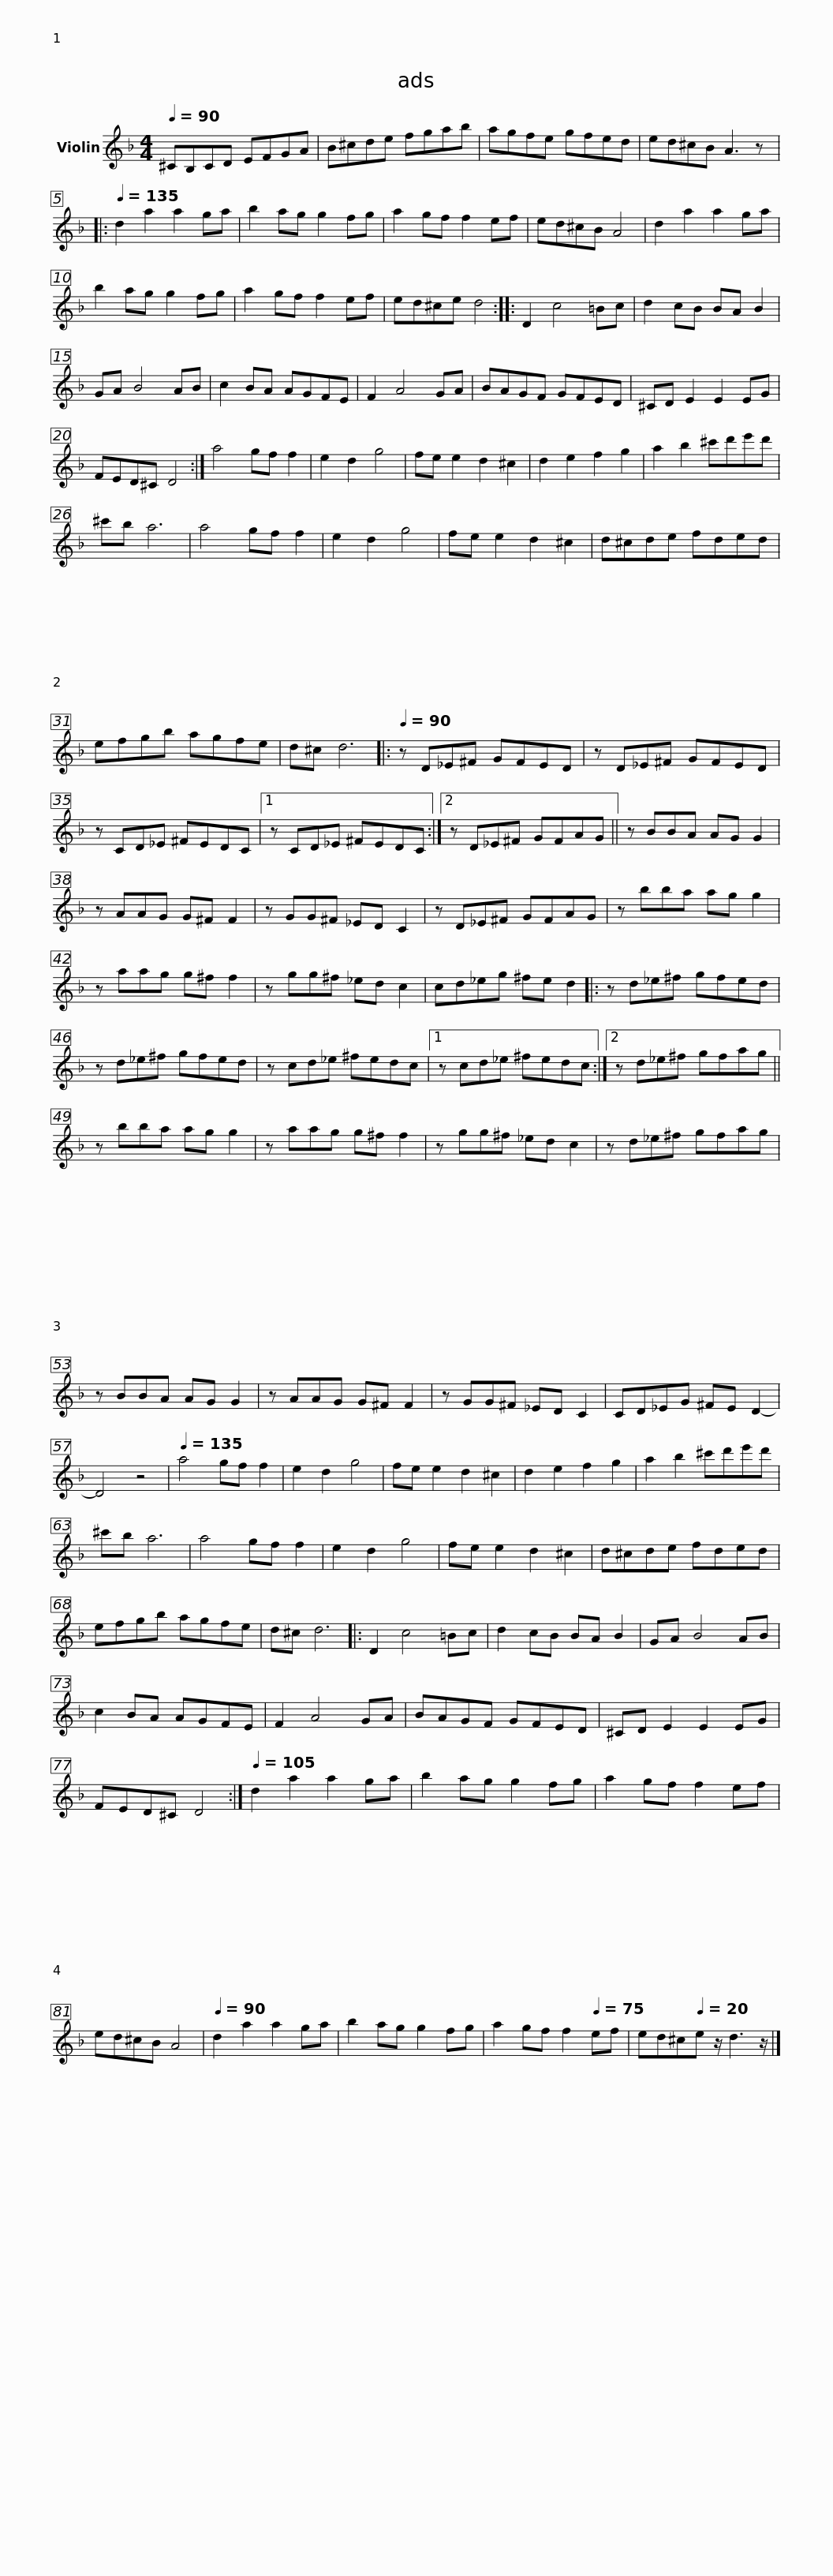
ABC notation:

X:1
L:1/8
Q:1/4=90
M:4/4
I:linebreak $
K:F
V:1 treble
V:1
 ^CB,CD EFGA | B^cde fgab | agfe gfed | ed^cB A3 z |:$[Q:1/4=135] d2 a2 a2 ga | %5
 b2 ag g2 fg | a2 gf f2 ef | ed^cB A4 |$ d2 a2 a2 ga | b2 ag g2 fg | %10
 a2 gf f2 ef | ed^ce d4 ::$ D2 c4 =Bc | d2 cB BA B2 | GA B4 AB | %15
 c2 BA AGFE |$ F2 A4 GA | BAGF GFED | ^CD E2 E2 EG | FED^C D4 :|$ %20
 a4 gf f2 | e2 d2 g4 | fe e2 d2 ^c2 | d2 e2 f2 g2 | a2 b2 ^c'd'e'd' | %25
 ^c'b a6 |$ a4 gf f2 | e2 d2 g4 | fe e2 d2 ^c2 | d^cde fded | %30
 efgb agfe | d^c d6 |:$[Q:1/4=90] z D_E^F GFED | z D_E^F GFED | z CD_E ^FEDC |1 %35
 z CD_E ^FEDC :|2$ z D_E^F GFAG || z BBA AG G2 | z AAG G^F F2 | z GG^F _ED C2 | %40
 z D_E^F GFAG |$ z bba ag g2 | z aag g^f f2 | z gg^f _ed c2 | cd_eg ^fe d2 |:$ %45
 z d_e^f gfed | z d_e^f gfed | z cd_e ^fedc |1 z cd_e ^fedc :|2$ z d_e^f gfag || %50
 z bba ag g2 | z aag g^f f2 | z gg^f _ed c2 | z d_e^f gfag |$ z BBA AG G2 | %55
 z AAG G^F F2 | z GG^F _ED C2 | CD_EG ^FE D2- | D4 z4 |$[Q:1/4=135] a4 gf f2 | %60
 e2 d2 g4 | fe e2 d2 ^c2 | d2 e2 f2 g2 | a2 b2 ^c'd'e'd' | ^c'b a6 |$ %65
 a4 gf f2 | e2 d2 g4 | fe e2 d2 ^c2 | d^cde fded | efgb agfe | %70
 d^c d6 |:$ D2 c4 =Bc | d2 cB BA B2 | GA B4 AB | c2 BA AGFE |$ %75
 F2 A4 GA | BAGF GFED | ^CD E2 E2 EG | FED^C D4 :|$[Q:1/4=105] d2 a2 a2 ga | %80
 b2 ag g2 fg | a2 gf f2 ef | ed^cB A4 |$[Q:1/4=90] d2 a2 a2 ga | b2 ag g2 fg | %85
 a2 gf f2[Q:1/4=75] ef | ed[Q:1/4=30]^c[Q:1/4=20]e z/ d3 z/ |] %87
